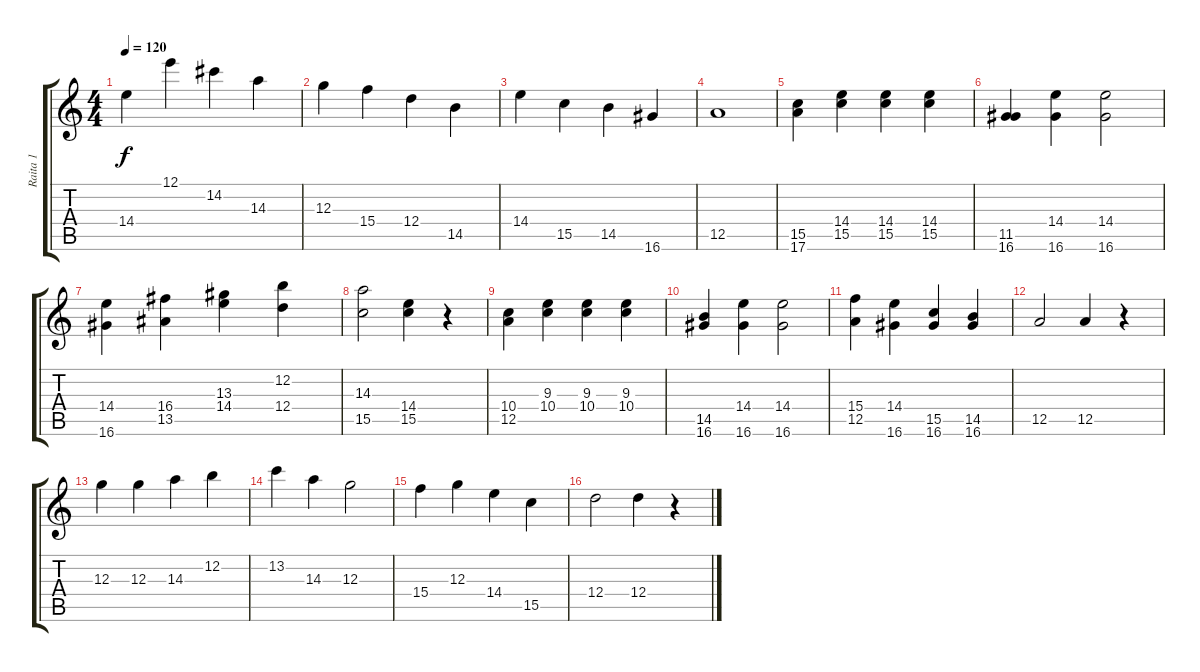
\track ("Raita 1" "Raita 1") {instrument acousticguitarnylon}
\staff {score tabs}
\tuning (E4 B3 G3 D3 A2 E2) {hide}
\ts (4 4)
\tempo 120
\clef g2
\ks c
14.4.4{dy f instrument acousticguitarnylon} 12.1.4 14.2.4 14.3.4 |
12.3.4 15.4.4 12.4.4 14.5.4 |
14.4.4 15.5.4 14.5.4 16.6.4 |
12.5.1 |
(15.5 17.6).4 (14.4 15.5).4 (14.4 15.5).4 (14.4 15.5).4 |
(11.5 16.6).4 (14.4 16.6).4 (14.4 16.6).2 |
(14.4 16.6).4 (16.4 13.5).4 (13.3 14.4).4 (12.2 12.4).4 |
(14.3 15.5).2 (14.4 15.5).4 r.4 |
(10.4 12.5).4 (9.3 10.4).4 (9.3 10.4).4 (9.3 10.4).4 |
(14.5 16.6).4 (14.4 16.6).4 (14.4 16.6).2 |
(15.4 12.5).4 (14.4 16.6).4 (15.5 16.6).4 (14.5 16.6).4 |
12.5.2 12.5.4 r.4 |
12.3.4 12.3.4 14.3.4 12.2.4 |
13.2.4 14.3.4 12.3.2 |
15.4.4 12.3.4 14.4.4 15.5.4 |
12.4.2 12.4.4 r.4
